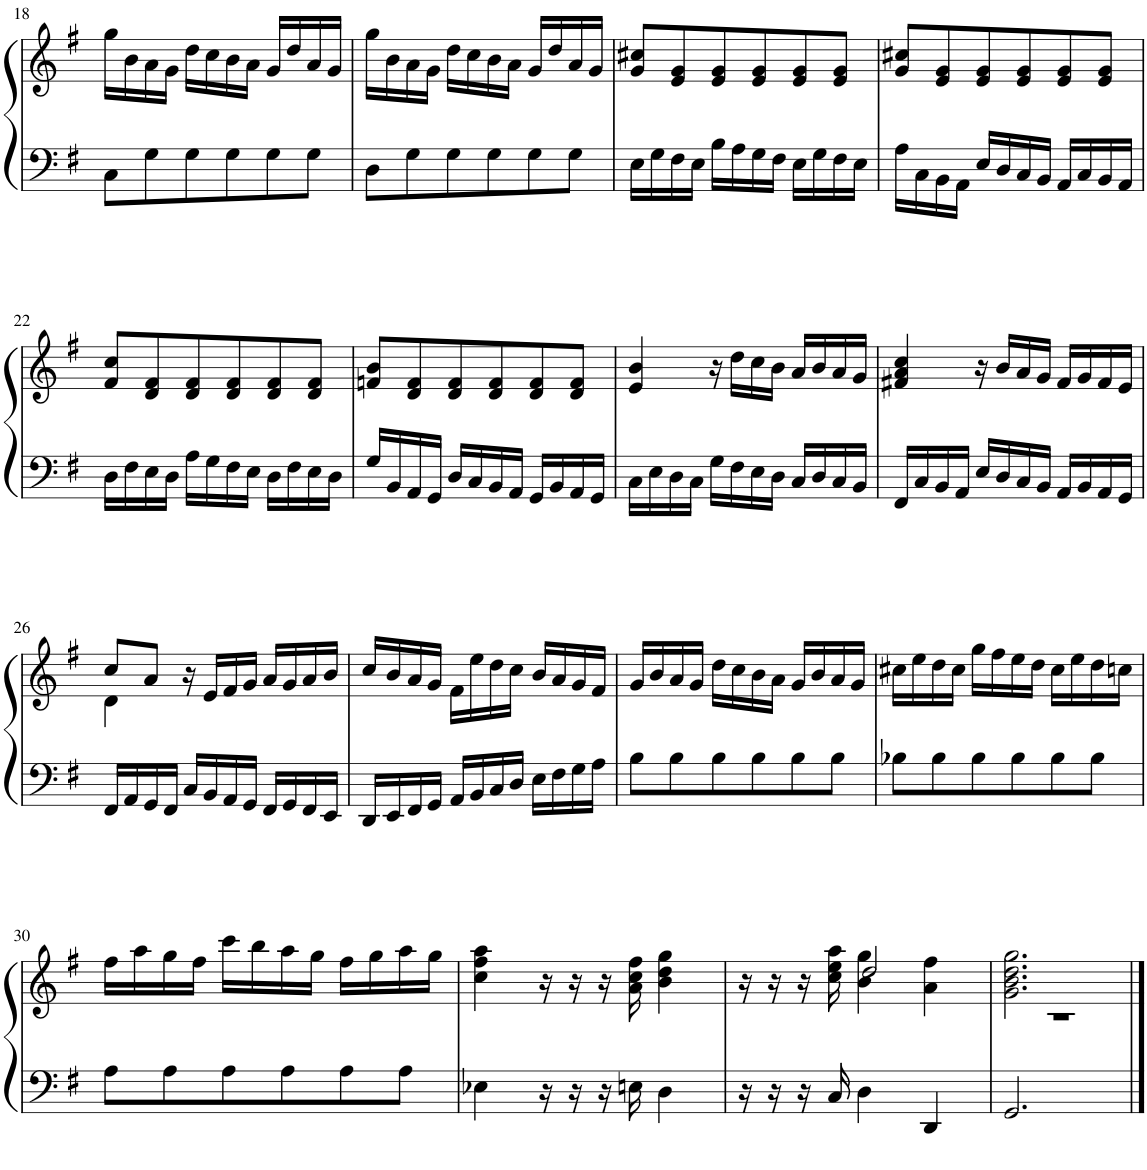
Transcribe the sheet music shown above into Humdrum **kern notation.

**kern	**kern
*part1	*part1
*staff2	*staff1
*I"Piano	*
*I'Pno.	*
!!LO:PB:g=z
*clefF4	*clefG2
*k[f#]	*k[f#]
*M3/4	*M3/4
=18	=18
8C\L	16gg\LL
.	16b\
8G\	16a\
.	16g\JJ
8G\	16dd\LL
.	16cc\
8G\	16b\
.	16a\JJ
8G\	16g/LL
.	16dd/
8G\J	16a/
.	16g/JJ
=19	=19
8D\L	16gg\LL
.	16b\
8G\	16a\
.	16g\JJ
8G\	16dd\LL
.	16cc\
8G\	16b\
.	16a\JJ
8G\	16g/LL
.	16dd/
8G\J	16a/
.	16g/JJ
=20	=20
16E\LL	8g/ 8cc#X/L
16G\	.
16F#\	8e/ 8g/
16E\JJ	.
16B\LL	8e/ 8g/
16A\	.
16G\	8e/ 8g/
16F#\JJ	.
16E\LL	8e/ 8g/
16G\	.
16F#\	8e/ 8g/J
16E\JJ	.
=21	=21
16A\LL	8g/ 8cc#X/L
16C\	.
16BB\	8e/ 8g/
16AA\JJ	.
16E/LL	8e/ 8g/
16D/	.
16C/	8e/ 8g/
16BB/JJ	.
16AA/LL	8e/ 8g/
16C/	.
16BB/	8e/ 8g/J
16AA/JJ	.
!!LO:LB:g=z
=22	=22
16D\LL	8f#/ 8cc/L
16F#\	.
16E\	8d/ 8f#/
16D\JJ	.
16A\LL	8d/ 8f#/
16G\	.
16F#\	8d/ 8f#/
16E\JJ	.
16D\LL	8d/ 8f#/
16F#\	.
16E\	8d/ 8f#/J
16D\JJ	.
=23	=23
16G/LL	8fn/ 8b/L
16BB/	.
16AA/	8d/ 8f/
16GG/JJ	.
16D/LL	8d/ 8f/
16C/	.
16BB/	8d/ 8f/
16AA/JJ	.
16GG/LL	8d/ 8f/
16BB/	.
16AA/	8d/ 8f/J
16GG/JJ	.
=24	=24
16C\LL	4e/ 4b/
16E\	.
16D\	.
16C\JJ	.
16G\LL	16r
16F#\	16dd\LL
16E\	16cc\
16D\JJ	16b\JJ
16C/LL	16a/LL
16D/	16b/
16C/	16a/
16BB/JJ	16g/JJ
=25	=25
16FF#/LL	4f#X/ 4a/ 4cc/
16C/	.
16BB/	.
16AA/JJ	.
16E/LL	16r
16D/	16b/LL
16C/	16a/
16BB/JJ	16g/JJ
16AA/LL	16f#/LL
16BB/	16g/
16AA/	16f#/
16GG/JJ	16e/JJ
!!LO:LB:g=z
=26	=26
*	*^
16FF#/LL	8cc/L	4d\
16AA/	.	.
16GG/	8a/J	.
16FF#/JJ	.	.
16C/LL	16r	2ryy
16BB/	16e/LL	.
16AA/	16f#/	.
16GG/JJ	16g/JJ	.
16FF#/LL	16a/LL	.
16GG/	16g/	.
16FF#/	16a/	.
16EE/JJ	16b/JJ	.
*	*v	*v
=27	=27
16DD/LL	16cc/LL
16EE/	16b/
16FF#/	16a/
16GG/JJ	16g/JJ
16AA/LL	16f#\LL
16BB/	16ee\
16C/	16dd\
16D/JJ	16cc\JJ
16E\LL	16b/LL
16F#\	16a/
16G\	16g/
16A\JJ	16f#/JJ
=28	=28
8B\L	16g/LL
.	16b/
8B\	16a/
.	16g/JJ
8B\	16dd\LL
.	16cc\
8B\	16b\
.	16a\JJ
8B\	16g/LL
.	16b/
8B\J	16a/
.	16g/JJ
=29	=29
8B-X\L	16cc#X\LL
.	16ee\
8B-\	16dd\
.	16cc#\JJ
8B-\	16gg\LL
.	16ff#\
8B-\	16ee\
.	16dd\JJ
8B-\	16cc#\LL
.	16ee\
8B-\J	16dd\
.	16ccn\JJ
!!LO:LB:g=z
=30	=30
8A\L	16ff#\LL
.	16aa\
8A\	16gg\
.	16ff#\JJ
8A\	16ccc\LL
.	16bb\
8A\	16aa\
.	16gg\JJ
8A\	16ff#\LL
.	16gg\
8A\J	16aa\
.	16gg\JJ
=31	=31
4E-X\	4cc\ 4ff#\ 4aa\
16r	16r
16r	16r
16r	16r
16En\	16a\ 16cc\ 16ff#\
4D\	4b\ 4dd\ 4gg\
=32	=32
*	*^
16r	16r	4ryy
16r	16r	.
16r	16r	.
16C/	16cc\ 16ee\ 16aa\	.
4D\	4b\ 4gg\	2dd/
4DD/	4a\ 4ff#\	.
=33	=33	=33
2.GG/	2.g\ 2.b\ 2.dd\ 2.gg\	2.r
*	*v	*v
==	==
*-	*-
